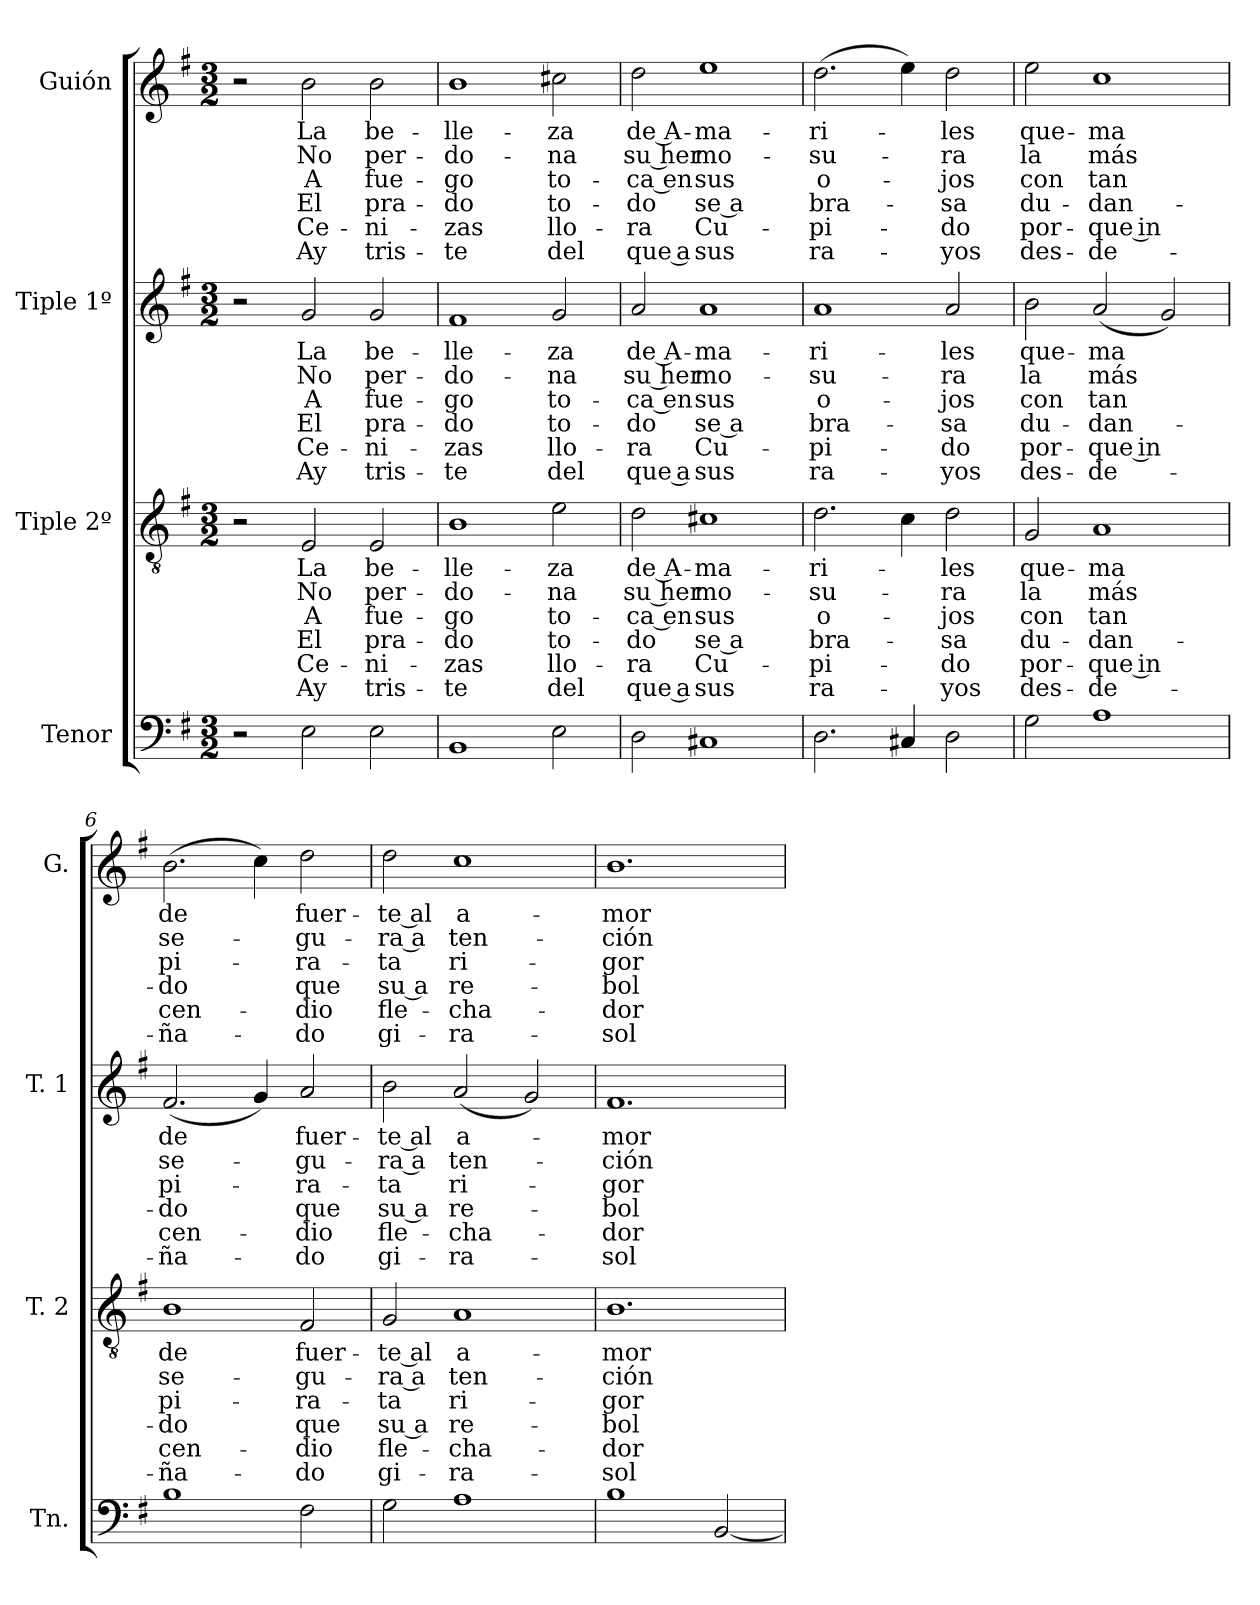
**kern	**kern	**text	**text	**text	**text	**text	**text	**kern	**text	**text	**text	**text	**text	**text	**kern	**text	**text	**text	**text	**text	**text
*part4	*part3	*part3	*part3	*part3	*part3	*part3	*part3	*part2	*part2	*part2	*part2	*part2	*part2	*part2	*part1	*part1	*part1	*part1	*part1	*part1	*part1
*staff4	*staff3	*staff3	*staff3	*staff3	*staff3	*staff3	*staff3	*staff2	*staff2	*staff2	*staff2	*staff2	*staff2	*staff2	*staff1	*staff1	*staff1	*staff1	*staff1	*staff1	*staff1
*I"Tenor	*I"Tiple 2º	*	*	*	*	*	*	*I"Tiple 1º	*	*	*	*	*	*	*I"Guión	*	*	*	*	*	*
*I'Tn.	*I'T. 2	*	*	*	*	*	*	*I'T. 1	*	*	*	*	*	*	*I'G.	*	*	*	*	*	*
*clefF4	*clefGv2	*	*	*	*	*	*	*clefG2	*	*	*	*	*	*	*clefG2	*	*	*	*	*	*
*k[f#]	*k[f#]	*	*	*	*	*	*	*k[f#]	*	*	*	*	*	*	*k[f#]	*	*	*	*	*	*
*M3/2	*M3/2	*	*	*	*	*	*	*M3/2	*	*	*	*	*	*	*M3/2	*	*	*	*	*	*
=1	=1	=1	=1	=1	=1	=1	=1	=1	=1	=1	=1	=1	=1	=1	=1	=1	=1	=1	=1	=1	=1
2r	2r	.	.	.	.	.	.	2r	.	.	.	.	.	.	2r	.	.	.	.	.	.
2E	2E	La	No	A	El	Ce-	Ay	2g	La	No	A	El	Ce-	Ay	2b	La	No	A	El	Ce-	Ay
2E	2E	be-	per-	fue-	pra-	-ni-	tris-	2g	be-	per-	fue-	pra-	-ni-	tris-	2b	be-	per-	fue-	pra-	-ni-	tris-
=2	=2	=2	=2	=2	=2	=2	=2	=2	=2	=2	=2	=2	=2	=2	=2	=2	=2	=2	=2	=2	=2
1BB	1B	-lle-	-do-	-go	-do	-zas	-te	1f#	-lle-	-do-	-go	-do	-zas	-te	1b	-lle-	-do-	-go	-do	-zas	-te
2E	2e	-za	-na	to-	to-	llo-	del	2g	-za	-na	to-	to-	llo-	del	2cc#X	-za	-na	to-	to-	llo-	del
=3	=3	=3	=3	=3	=3	=3	=3	=3	=3	=3	=3	=3	=3	=3	=3	=3	=3	=3	=3	=3	=3
2D	2d	de A-	su her	-ca en	-do	-ra	que a	2a	de A-	su her	-ca en	-do	-ra	que a	2dd	de A-	su her	-ca en	-do	-ra	que a
1C#X	1c#X	-ma-	-mo-	sus	se a	Cu-	sus	1a	-ma-	-mo-	sus	se a	Cu-	sus	1ee	-ma-	-mo-	sus	se a	Cu-	sus
=4	=4	=4	=4	=4	=4	=4	=4	=4	=4	=4	=4	=4	=4	=4	=4	=4	=4	=4	=4	=4	=4
2.D	2.d	-ri-	-su-	o-	-bra-	-pi-	ra-	1a	-ri-	-su-	o-	-bra-	-pi-	ra-	(2.dd	-ri-	-su-	o-	-bra-	-pi-	ra-
4C#X	4c	.	.	.	.	.	.	.	.	.	.	.	.	.	4ee)	.	.	.	.	.	.
2D	2d	-les	-ra	-jos	-sa	-do	-yos	2a	-les	-ra	-jos	-sa	-do	-yos	2dd	-les	-ra	-jos	-sa	-do	-yos
=5	=5	=5	=5	=5	=5	=5	=5	=5	=5	=5	=5	=5	=5	=5	=5	=5	=5	=5	=5	=5	=5
2G	2G	que-	la	con	du-	por-	des-	2b	que-	la	con	du-	por-	des-	2ee	que-	la	con	du-	por-	des-
1A	1A	-ma	más	tan	-dan-	-que in	-de-	(2a	-ma	más	tan	-dan-	-que in	-de-	1cc	-ma	más	tan	-dan-	-que in	-de-
.	.	.	.	.	.	.	.	2g)	.	.	.	.	.	.	.	.	.	.	.	.	.
=6	=6	=6	=6	=6	=6	=6	=6	=6	=6	=6	=6	=6	=6	=6	=6	=6	=6	=6	=6	=6	=6
1B	1B	de	se-	pi-	-do	-cen-	-ña-	(2.f#	de	se-	pi-	-do	-cen-	-ña-	(2.b	de	se-	pi-	-do	-cen-	-ña-
.	.	.	.	.	.	.	.	4g)	.	.	.	.	.	.	4cc)	.	.	.	.	.	.
2F#	2F#	fuer-	-gu-	-ra-	que	-dio	-do	2a	fuer-	-gu-	-ra-	que	-dio	-do	2dd	fuer-	-gu-	-ra-	que	-dio	-do
=7	=7	=7	=7	=7	=7	=7	=7	=7	=7	=7	=7	=7	=7	=7	=7	=7	=7	=7	=7	=7	=7
2G	2G	-te al	-ra a	-ta	su a	fle-	gi-	2b	-te al	-ra a	-ta	su a	fle-	gi-	2dd	-te al	-ra a	-ta	su a	fle-	gi-
1A	1A	a-	-ten-	ri-	-re-	-cha-	-ra-	(2a	a-	-ten-	ri-	-re-	-cha-	-ra-	1cc	a-	-ten-	ri-	-re-	-cha-	-ra-
.	.	.	.	.	.	.	.	2g)	.	.	.	.	.	.	.	.	.	.	.	.	.
=8	=8	=8	=8	=8	=8	=8	=8	=8	=8	=8	=8	=8	=8	=8	=8	=8	=8	=8	=8	=8	=8
1B	1.B	-mor	-ción	-gor	-bol	-dor	-sol	1.f#	-mor	-ción	-gor	-bol	-dor	-sol	1.b	-mor	-ción	-gor	-bol	-dor	-sol
[2BB	.	.	.	.	.	.	.	.	.	.	.	.	.	.	.	.	.	.	.	.	.
=	=	=	=	=	=	=	=	=	=	=	=	=	=	=	=	=	=	=	=	=	=
*-	*-	*-	*-	*-	*-	*-	*-	*-	*-	*-	*-	*-	*-	*-	*-	*-	*-	*-	*-	*-	*-
